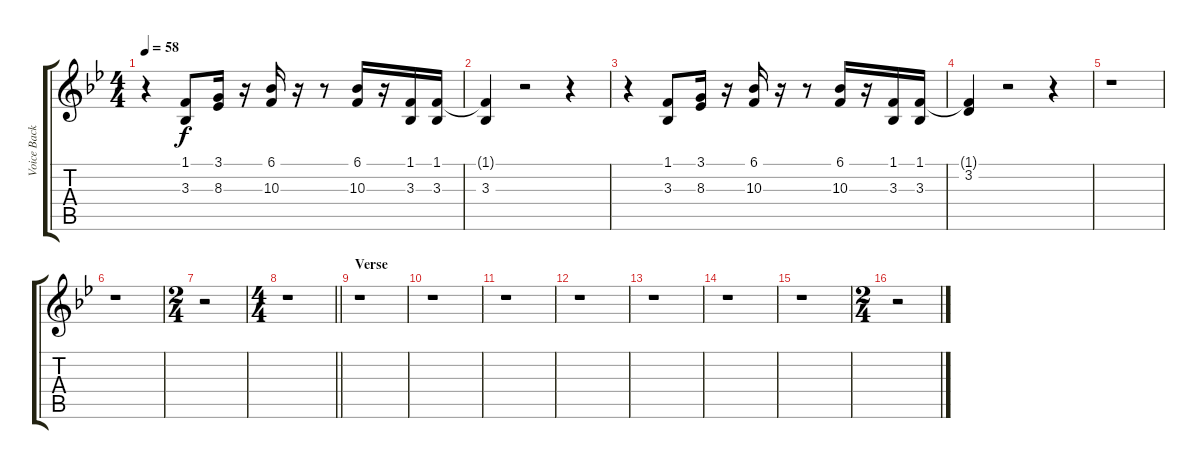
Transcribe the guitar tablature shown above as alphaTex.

\track ("Voice Backround" "Voice Back") {instrument clarinet}
\staff {score tabs}
\tuning (E4 B3 G3 D3 A2 E2) {hide}
\ts (4 4)
\tempo 58
\clef g2
\ks bb
r.4{dy f} (1.1 3.3).8 (3.1 8.3).16 r.16 (6.1 10.3).16 r.16 r.8 (6.1 10.3).16 r.16 (1.1 3.3).16 (1.1 3.3).16 |
(1.1{t} 3.3).4 r.2 r.4 |
r.4 (1.1 3.3).8 (3.1 8.3).16 r.16 (6.1 10.3).16 r.16 r.8 (6.1 10.3).16 r.16 (1.1 3.3).16 (1.1 3.3).16 |
(1.1{t} 3.2).4 r.2 r.4 |
r.1 |
r.1 |
\ts (2 4)
r.2 |
\ts (4 4)
\barLineRight lightlight
r.1 |
\section ("" "Verse")
r.1 |
r.1 |
r.1 |
r.1 |
r.1 |
r.1 |
r.1 |
\ts (2 4)
r.2
